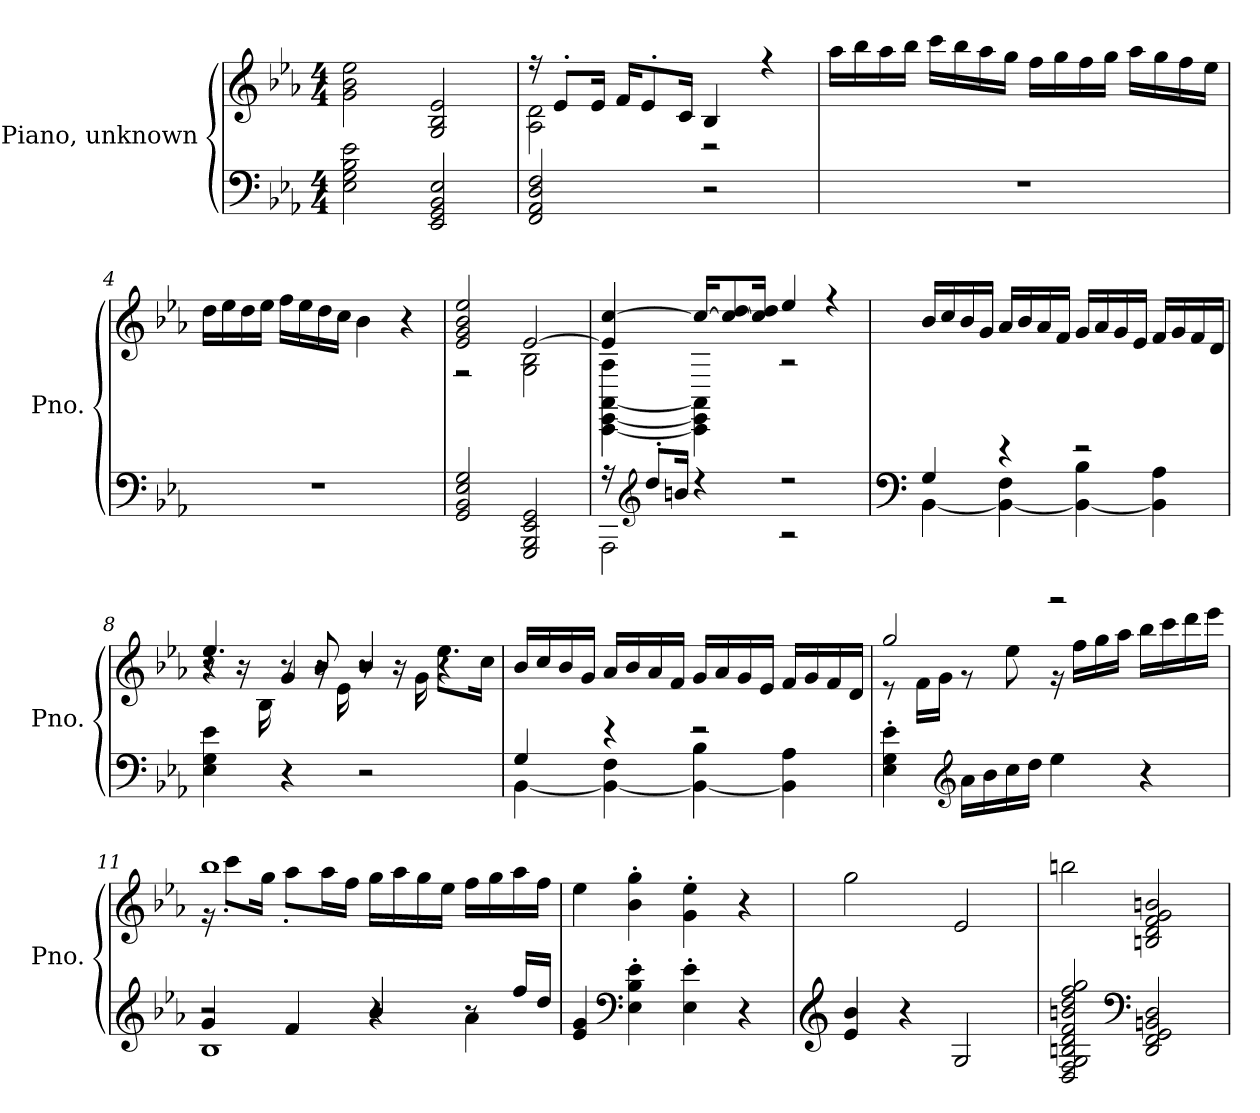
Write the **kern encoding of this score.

**kern	**kern
*part1	*part1
*staff2	*staff1
*I"Piano, unknown	*
*I'Pno.	*
*clefF4	*clefG2
*k[b-e-a-]	*k[b-e-a-]
*M4/4	*M4/4
*MM120	*MM120
=1	=1
2E-\ 2G\ 2B-\ 2e-\	2g\ 2b-\ 2ee-\
2EE-/ 2GG/ 2BB-/ 2E-/	2G/ 2B-/ 2e-/
=2	=2
*	*^
2FF/ 2AA-/ 2D/ 2F/	16r	2A-\ 2d\
.	8e-'/L	.
.	16e-/Jk	.
.	16f/KL	.
.	8e-'/	.
.	16c/Jk	.
2r	4B-/	2r
.	4r	.
*	*v	*v
=3	=3
1r	16aa-\LL
.	16bb-\
.	16aa-\
.	16bb-\JJ
.	16ccc\LL
.	16bb-\
.	16aa-\
.	16gg\JJ
.	16ff\LL
.	16gg\
.	16ff\
.	16gg\JJ
.	16aa-\LL
.	16gg\
.	16ff\
.	16ee-\JJ
=4	=4
1r	16dd\LL
.	16ee-\
.	16dd\
.	16ee-\JJ
.	16ff\LL
.	16ee-\
.	16dd\
.	16cc\JJ
.	4b-\
.	4r
!!LO:LB:g=z
=5	=5
*	*^
2GG/ 2BB-/ 2E-/ 2G/	2e-/ 2g/ 2b-/ 2ee-/	2r
2GGG/ 2BBB-/ 2EE-/ 2GG/	[2e-/	2G\ 2B-\
=6	=6	=6
*^	*	*
16r	2AAA-\	4e-/] [4cc/	[4CC\ [4EE-\ [4AA-\ 4A-\
*clefG2	*	*	*
8dd'/L	.	.	.
16bn/Jk	.	.	.
4r	.	16cc/KL_	4CC\] 4EE-\] 4AA-\]
.	.	8cc/_ 8dd/	.
.	.	16cc/] 16dd/Jk	.
2r	2r	4ee-/	2r
.	.	4r	.
*	*	*v	*v
=7	=7	=7
*clefF4	*	*
4G/	[4BB-\	16b-/LL
.	.	16cc/
.	.	16b-/
.	.	16g/JJ
4r	4BB-\_ 4F\	16a-/LL
.	.	16b-/
.	.	16a-/
.	.	16f/JJ
2r	4BB-\_ 4B-\	16g/LL
.	.	16a-/
.	.	16g/
.	.	16e-/JJ
.	4BB-\] 4A-\	16f/LL
.	.	16g/
.	.	16f/
.	.	16d/JJ
*v	*v	*
!!LO:LB:g=z
=8	=8
*	*^
*	*	*^
4E-\ 4G\ 4e-\	4.ee-/	8r	4r
.	.	16r	.
.	.	16B-\	.
4r	.	8r	4g/
.	8b-/	16r	.
.	.	16e-\	.
2r	4b-/	8r	2r
.	.	16r	.
.	.	16g\	.
.	4r	8.ee-\L	.
.	.	16cc\Jk	.
*	*v	*v	*v
=9	=9
*^	*
4G/	[4BB-\	16b-/LL
.	.	16cc/
.	.	16b-/
.	.	16g/JJ
4r	4BB-\_ 4F\	16a-/LL
.	.	16b-/
.	.	16a-/
.	.	16f/JJ
2r	4BB-\_ 4B-\	16g/LL
.	.	16a-/
.	.	16g/
.	.	16e-/JJ
.	4BB-\] 4A-\	16f/LL
.	.	16g/
.	.	16f/
.	.	16d/JJ
*v	*v	*
!!LO:LB:g=z
=10	=10
*	*^
4E-\' 4G\' 4e-\'	2gg/	8r
.	.	16f\LL
.	.	16g\JJ
*clefG2	*	*
16a-\LL	.	8r
16b-\	.	.
16cc\	.	8ee-\
16dd\JJ	.	.
4ee-\	2r	16r
.	.	16ff\LL
.	.	16gg\
.	.	16aa-\JJ
4r	.	16bb-\LL
.	.	16ccc\
.	.	16ddd\
.	.	16eee-\JJ
=11	=11	=11
*^	*	*
*	*^	*	*
4g/	2r	1B-	1bb-	16r
.	.	.	.	8ccc'\L
.	.	.	.	16gg\Jk
4f/	.	.	.	8aa-'\L
.	.	.	.	16aa-\L
.	.	.	.	16ff\JJ
4b-/	4r	.	.	16gg\LL
.	.	.	.	16aa-\
.	.	.	.	16gg\
.	.	.	.	16ee-\JJ
8r	4a-\	.	.	16ff\LL
.	.	.	.	16gg\
16ff/LL	.	.	.	16aa-\
16dd/JJ	.	.	.	16ff\JJ
*v	*v	*v	*	*
*	*v	*v
=12	=12
4e-/ 4g/	4ee-\
*clefF4	*
4E-\' 4B-\' 4e-\'	4b-\' 4gg\'
4E-\' 4e-\'	4g\' 4ee-\'
4r	4r
!!LO:LB:g=z
=13	=13
*clefG2	*
4e-/ 4b-/	2gg\
4r	.
2G/	2e-/
=14	=14
2D/ 2F/ 2G/ 2Bn/ 2d/ 2f/ 2bn/ 2dd/ 2ff/ 2gg/	2bbn\
*clefF4	*
2DD/ 2FF/ 2GG/ 2BBn/ 2D/	2Bn/ 2d/ 2f/ 2g/ 2bn/
=	=
*-	*-
